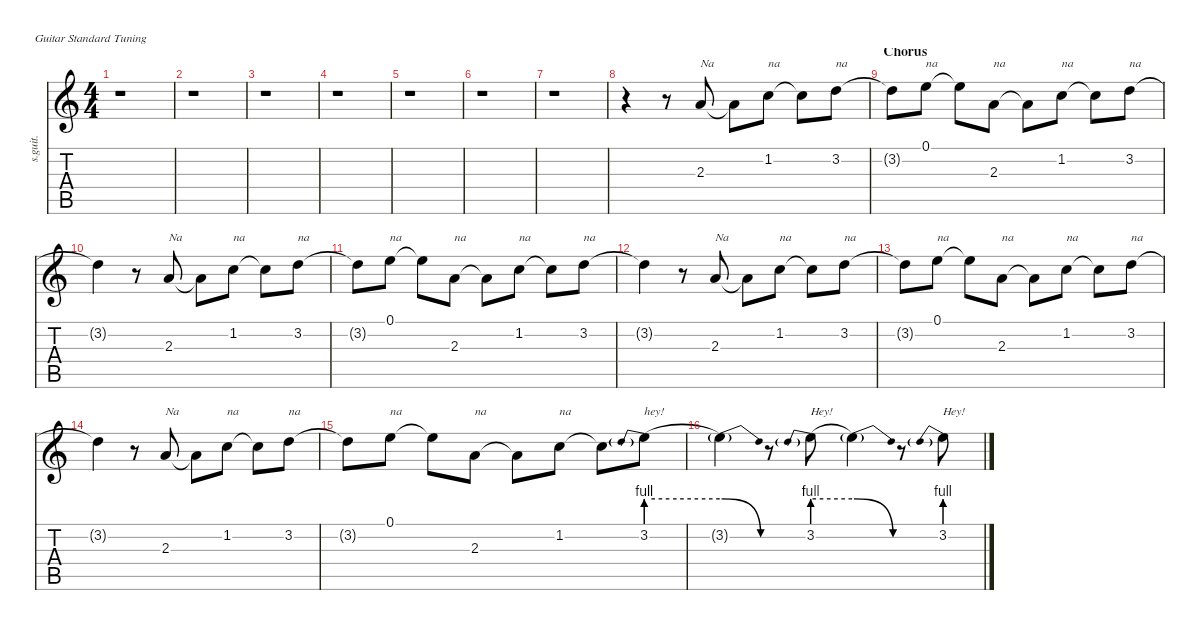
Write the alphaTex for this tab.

\defaultSystemsLayout 4
\hideDynamics
\bracketExtendMode nobrackets
\track ("Backing Vocals" "s.guit.") {instrument tenorsax}
\staff {score tabs}
\tuning (E4 B3 G3 D3 A2 E2)
\displaytranspose 12
\ts (4 4)
\tempo (96 hide)
\clef g2
\ks c
r.1{dy f} |
r.1 |
r.1 |
r.1 |
r.1 |
r.1 |
r.1 |
r.4 r.8 2.3.8{txt "Na"} 2.3{t}.8 1.2.8{txt "na"} 1.2{t}.8 3.2.8{txt "na"} |
\section ("" "Chorus")
3.2{t}.8 0.1.8{txt "na"} 0.1{t}.8 2.3.8{txt "na"} 2.3{t}.8 1.2.8{txt "na"} 1.2{t}.8 3.2.8{txt "na"} |
3.2{t}.4 r.8 2.3.8{txt "Na"} 2.3{t}.8 1.2.8{txt "na"} 1.2{t}.8 3.2.8{txt "na"} |
3.2{t}.8 0.1.8{txt "na"} 0.1{t}.8 2.3.8{txt "na"} 2.3{t}.8 1.2.8{txt "na"} 1.2{t}.8 3.2.8{txt "na"} |
3.2{t}.4 r.8 2.3.8{txt "Na"} 2.3{t}.8 1.2.8{txt "na"} 1.2{t}.8 3.2.8{txt "na"} |
3.2{t}.8 0.1.8{txt "na"} 0.1{t}.8 2.3.8{txt "na"} 2.3{t}.8 1.2.8{txt "na"} 1.2{t}.8 3.2.8{txt "na"} |
3.2{t}.4 r.8 2.3.8{txt "Na"} 2.3{t}.8 1.2.8{txt "na"} 1.2{t}.8 3.2.8{txt "na"} |
3.2{t}.8 0.1.8{txt "na"} 0.1{t}.8 2.3.8{txt "na"} 2.3{t}.8 1.2.8{txt "na"} 1.2{t}.8 3.2{be (prebend 0 4 60 4)}.8{txt "hey!"} |
3.2{be (release 0 4 30 0) t}.4 r.8 3.2{be (prebend 0 4 60 4)}.8{txt "Hey!"} 3.2{be (release 0 4 30 0) t}.4 r.8 3.2{be (prebend 0 4 60 4)}.8{txt "Hey!"}
